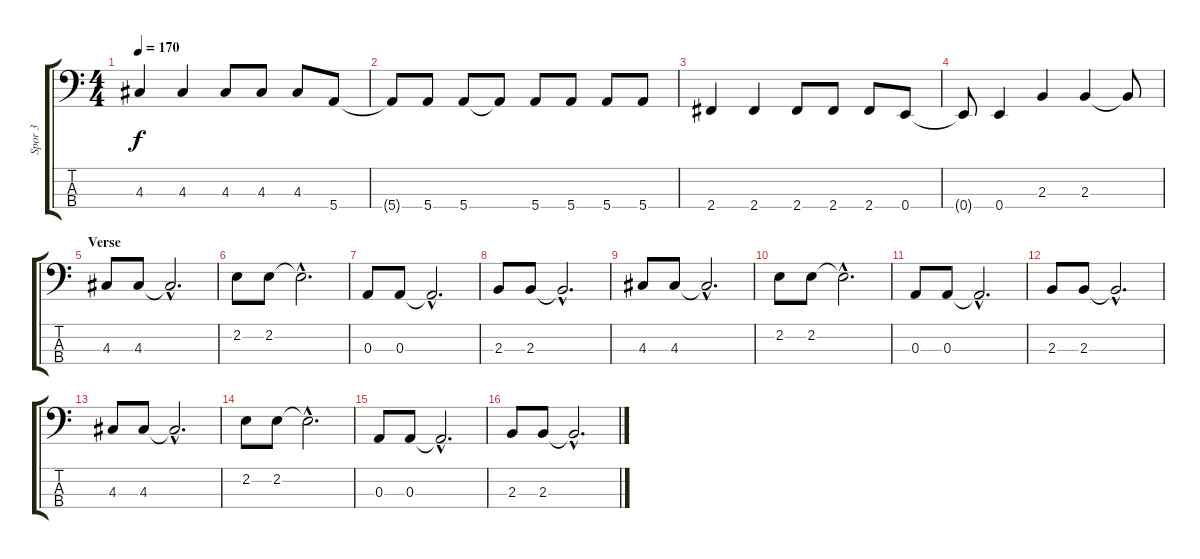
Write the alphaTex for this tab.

\track ("Spor 3" "Spor 3") {instrument electricbasspick}
\staff {score tabs}
\tuning (G2 D2 A1 E1) {hide}
\ts (4 4)
\tempo 170
\clef f4
\ks c
4.3.4{dy f} 4.3.4 4.3.8 4.3.8 4.3.8 5.4.8 |
5.4{t}.8 5.4.8 5.4.8 5.4{t}.8 5.4.8 5.4.8 5.4.8 5.4.8 |
2.4.4 2.4.4 2.4.8 2.4.8 2.4.8 0.4.8 |
0.4{t}.8 0.4.4 2.3.4 2.3.4 2.3{t}.8 |
\section ("" "Verse")
4.3.8 4.3.8 4.3{hac t}.2{d} |
2.2.8 2.2.8 2.2{hac t}.2{d} |
0.3.8 0.3.8 0.3{hac t}.2{d} |
2.3.8 2.3.8 2.3{hac t}.2{d} |
4.3.8 4.3.8 4.3{hac t}.2{d} |
2.2.8 2.2.8 2.2{hac t}.2{d} |
0.3.8 0.3.8 0.3{hac t}.2{d} |
2.3.8 2.3.8 2.3{hac t}.2{d} |
4.3.8 4.3.8 4.3{hac t}.2{d} |
2.2.8 2.2.8 2.2{hac t}.2{d} |
0.3.8 0.3.8 0.3{hac t}.2{d} |
2.3.8 2.3.8 2.3{hac t}.2{d}
